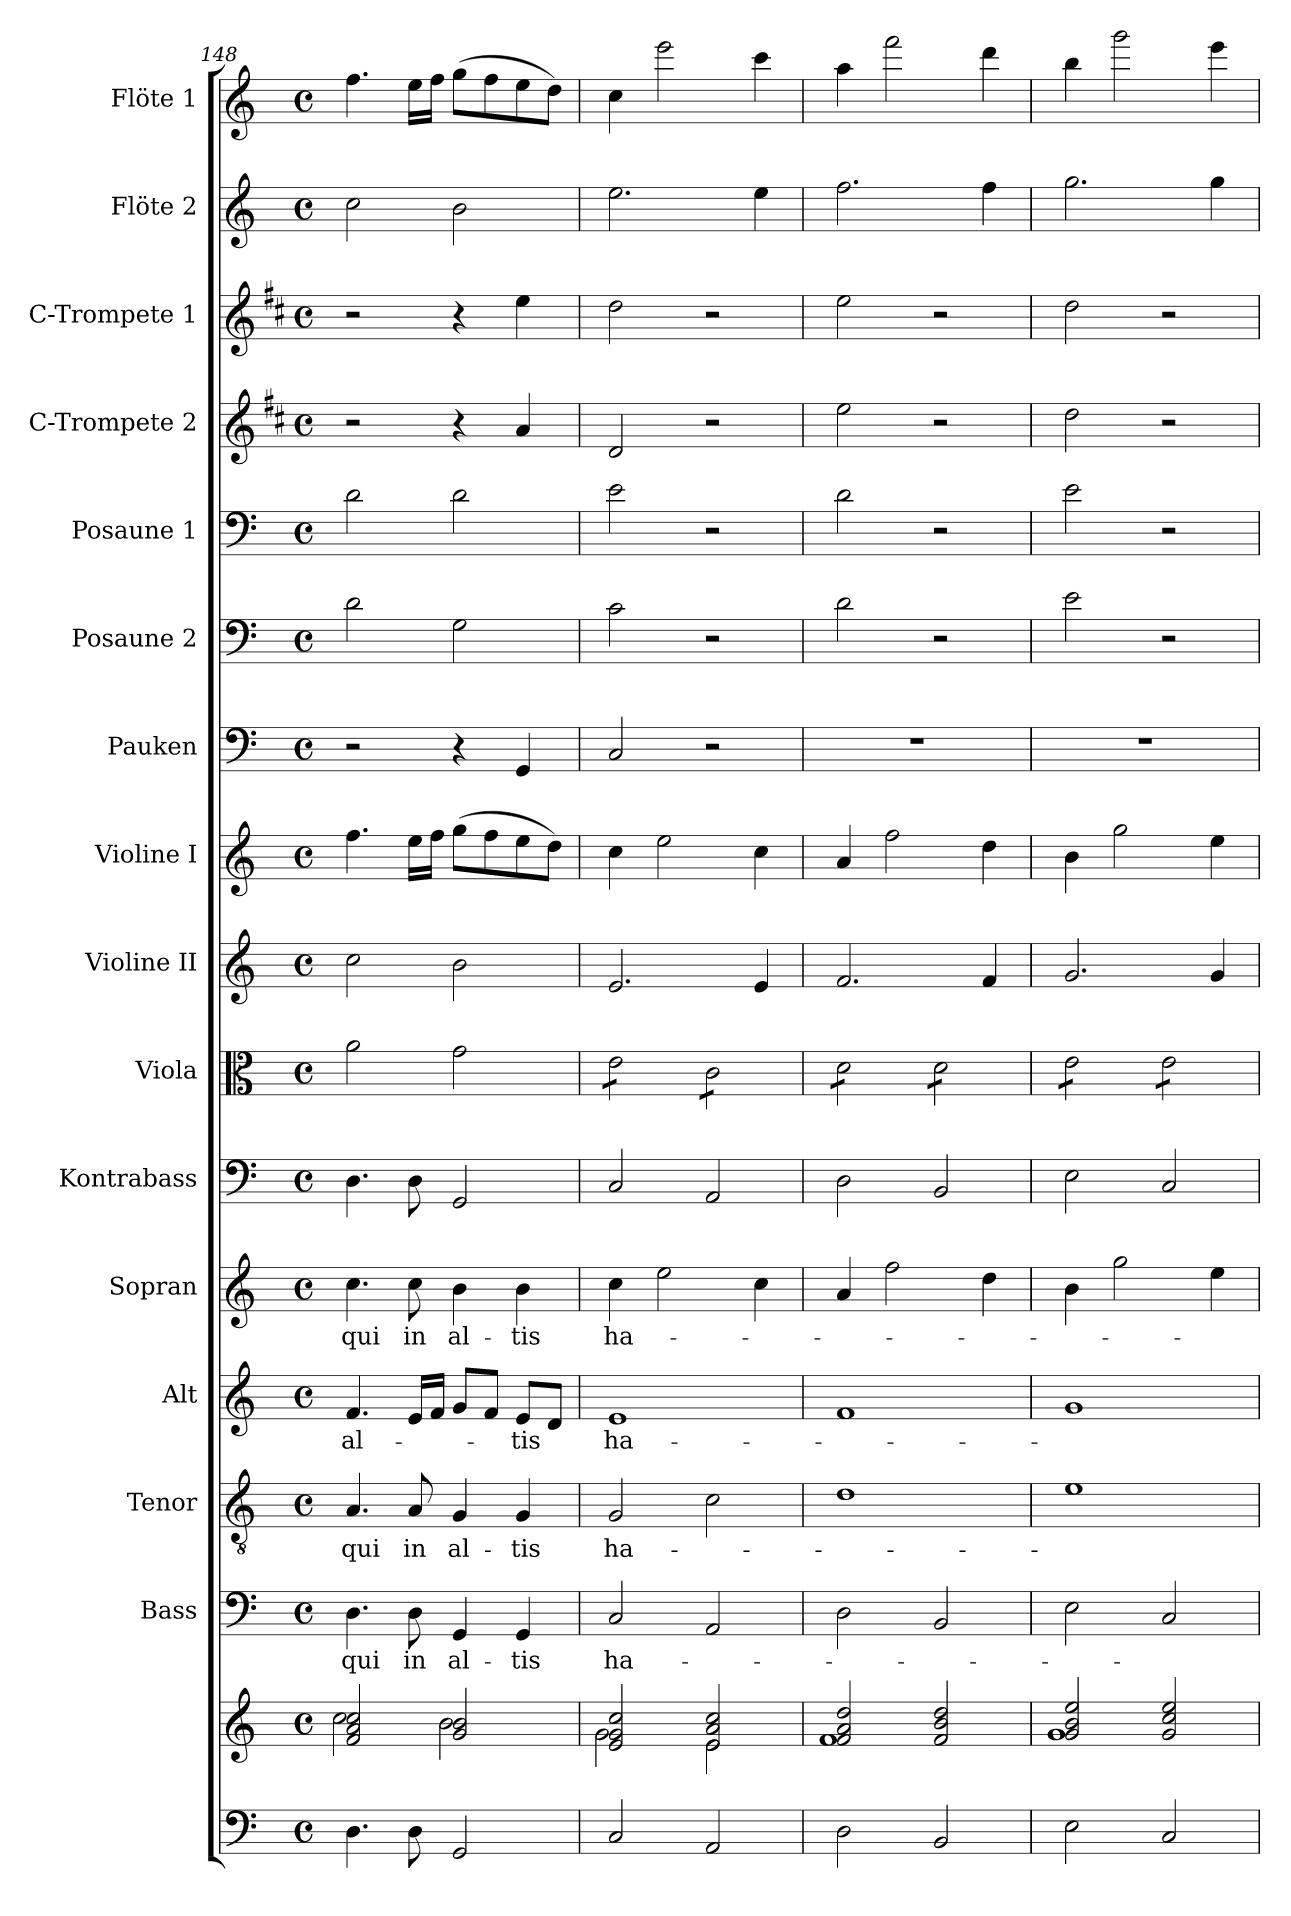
**kern	**kern	**kern	**text	**kern	**text	**kern	**text	**kern	**text	**kern	**kern	**kern	**kern	**kern	**kern	**kern	**kern	**kern	**kern	**kern
*part16	*part16	*part15	*part15	*part14	*part14	*part13	*part13	*part12	*part12	*part11	*part10	*part9	*part8	*part7	*part6	*part5	*part4	*part3	*part2	*part1
*staff17	*staff16	*staff15	*staff15	*staff14	*staff14	*staff13	*staff13	*staff12	*staff12	*staff11	*staff10	*staff9	*staff8	*staff7	*staff6	*staff5	*staff4	*staff3	*staff2	*staff1
*	*	*I"Bass	*	*I"Tenor	*	*I"Alt	*	*I"Sopran	*	*I"Kontrabass	*I"Viola	*I"Violine II	*I"Violine I	*I"Pauken	*I"Posaune 2	*I"Posaune 1	*I"C-Trompete 2	*I"C-Trompete 1	*I"Flöte 2	*I"Flöte 1
*	*	*I'B.	*	*I'T.	*	*I'A.	*	*I'S.	*	*I'Kb.	*I'Vla.	*I'Vl. II	*I'Vl. I	*I'Pk.	*I'Pos. 2	*I'Pos. 1	*I'C Trp. 2	*I'C Trp. 1	*I'Fl. 2	*I'Fl. 1
*clefF4	*clefG2	*clefF4	*	*clefGv2	*	*clefG2	*	*clefG2	*	*clefF4	*clefC3	*clefG2	*clefG2	*clefF4	*clefF4	*clefF4	*clefG2	*clefG2	*clefG2	*clefG2
*	*	*	*	*	*	*	*	*	*	*ITrd7c12	*	*	*	*	*	*	*ITrd1c2	*ITrd1c2	*	*
*k[]	*k[]	*k[]	*	*k[]	*	*k[]	*	*k[]	*	*k[]	*k[]	*k[]	*k[]	*k[]	*k[]	*k[]	*k[]	*k[]	*k[]	*k[]
*C:	*C:	*C:	*	*C:	*	*C:	*	*C:	*	*C:	*C:	*C:	*C:	*C:	*C:	*C:	*C:	*C:	*C:	*C:
*M4/4	*M4/4	*M4/4	*	*M4/4	*	*M4/4	*	*M4/4	*	*M4/4	*M4/4	*M4/4	*M4/4	*M4/4	*M4/4	*M4/4	*M4/4	*M4/4	*M4/4	*M4/4
*met(c)	*met(c)	*met(c)	*	*met(c)	*	*met(c)	*	*met(c)	*	*met(c)	*met(c)	*met(c)	*met(c)	*met(c)	*met(c)	*met(c)	*met(c)	*met(c)	*met(c)	*met(c)
=148	=148	=148	=148	=148	=148	=148	=148	=148	=148	=148	=148	=148	=148	=148	=148	=148	=148	=148	=148	=148
*	*^	*	*	*	*	*	*	*	*	*	*	*	*	*	*	*	*	*	*	*
!	!	!	!	!LO:LY:b	!	!LO:LY:b	!	!LO:LY:b	!	!LO:LY:b	!	!	!	!	!	!	!	!	!	!	!
4.D\	2f/ 2a/ 2cc/	2cc\	4.D\	qui	4.A/	qui	4.f/	al-	4.cc\	qui	4.DD\	2a\	2cc\	4.ff\	2r	2d\	2d\	2r	2r	2cc\	4.ff\
!	!	!	!	!LO:LY:b	!	!LO:LY:b	!	!	!	!LO:LY:b	!	!	!	!	!	!	!	!	!	!	!
8D\	.	.	8D\	in	8A/	in	16e/LL	.	8cc\	in	8DD\	.	.	16ee\LL	.	.	.	.	.	.	16ee\LL
.	.	.	.	.	.	.	16f/JJ	.	.	.	.	.	.	16ff\JJ	.	.	.	.	.	.	16ff\JJ
!	!	!	!	!LO:LY:b	!	!LO:LY:b	!	!	!	!LO:LY:b	!	!	!	!	!	!	!	!	!	!	!
2GG/	2g/ 2b/	2b\	4GG/	al-	4G/	al-	8g/L	.	4b\	al-	2GGG/	2g\	2b\	(>8gg\L	4r	2G\	2d\	4r	4r	2b\	(>8gg\L
.	.	.	.	.	.	.	8f/J	.	.	.	.	.	.	8ff\	.	.	.	.	.	.	8ff\
!	!	!	!	!LO:LY:b	!	!LO:LY:b	!	!LO:LY:b	!	!LO:LY:b	!	!	!	!	!	!	!	!	!	!	!
.	.	.	4GG/	-tis	4G/	-tis	8e/L	-tis	4b\	-tis	.	.	.	8ee\	4GG/	.	.	4g/	4dd\	.	8ee\
.	.	.	.	.	.	.	8d/J	.	.	.	.	.	.	8dd\J)	.	.	.	.	.	.	8dd\J)
=149	=149	=149	=149	=149	=149	=149	=149	=149	=149	=149	=149	=149	=149	=149	=149	=149	=149	=149	=149	=149	=149
!	!	!	!	!LO:LY:b	!	!LO:LY:b	!	!LO:LY:b	!	!LO:LY:b	!	!	!	!	!	!	!	!	!	!	!
*	*	*	*	*	*	*	*	*	*	*	*	*tremolo	*	*	*	*	*	*	*	*	*
2C/	2e/ 2g/ 2cc/	2g\	2C/	ha-	2G/	ha-	1e	ha-	4cc\	ha-	2CC/	8e\L	2.e/	4cc\	2C/	2c\	2e\	2c/	2cc\	2.ee\	4cc\
.	.	.	.	.	.	.	.	.	.	.	.	8e\	.	.	.	.	.	.	.	.	.
.	.	.	.	.	.	.	.	.	2ee\	.	.	8e\	.	2ee\	.	.	.	.	.	.	2eee\
.	.	.	.	.	.	.	.	.	.	.	.	8e\J	.	.	.	.	.	.	.	.	.
2AA/	2e/ 2a/ 2cc/	2e\	2AA/	.	2c\	.	.	.	.	.	2AAA/	8c\L	.	.	2r	2r	2r	2r	2r	.	.
.	.	.	.	.	.	.	.	.	.	.	.	8c\	.	.	.	.	.	.	.	.	.
.	.	.	.	.	.	.	.	.	4cc\	.	.	8c\	4e/	4cc\	.	.	.	.	.	4ee\	4ccc\
.	.	.	.	.	.	.	.	.	.	.	.	8c\J	.	.	.	.	.	.	.	.	.
=150	=150	=150	=150	=150	=150	=150	=150	=150	=150	=150	=150	=150	=150	=150	=150	=150	=150	=150	=150	=150	=150
2D\	2f/ 2a/ 2dd/	1f	2D\	.	1d	.	1f	.	4a/	.	2DD\	8d\L	2.f/	4a/	1r	2d\	2d\	2dd\	2dd\	2.ff\	4aa\
.	.	.	.	.	.	.	.	.	.	.	.	8d\	.	.	.	.	.	.	.	.	.
.	.	.	.	.	.	.	.	.	2ff\	.	.	8d\	.	2ff\	.	.	.	.	.	.	2fff\
.	.	.	.	.	.	.	.	.	.	.	.	8d\J	.	.	.	.	.	.	.	.	.
2BB/	2f/ 2b/ 2dd/	.	2BB/	.	.	.	.	.	.	.	2BBB/	8d\L	.	.	.	2r	2r	2r	2r	.	.
.	.	.	.	.	.	.	.	.	.	.	.	8d\	.	.	.	.	.	.	.	.	.
.	.	.	.	.	.	.	.	.	4dd\	.	.	8d\	4f/	4dd\	.	.	.	.	.	4ff\	4ddd\
.	.	.	.	.	.	.	.	.	.	.	.	8d\J	.	.	.	.	.	.	.	.	.
=151	=151	=151	=151	=151	=151	=151	=151	=151	=151	=151	=151	=151	=151	=151	=151	=151	=151	=151	=151	=151	=151
2E\	2g/ 2b/ 2ee/	1g	2E\	.	1e	.	1g	.	4b\	.	2EE\	8e\L	2.g/	4b\	1r	2e\	2e\	2cc\	2cc\	2.gg\	4bb\
.	.	.	.	.	.	.	.	.	.	.	.	8e\	.	.	.	.	.	.	.	.	.
.	.	.	.	.	.	.	.	.	2gg\	.	.	8e\	.	2gg\	.	.	.	.	.	.	2ggg\
.	.	.	.	.	.	.	.	.	.	.	.	8e\J	.	.	.	.	.	.	.	.	.
2C/	2g/ 2cc/ 2ee/	.	2C/	.	.	.	.	.	.	.	2CC/	8e\L	.	.	.	2r	2r	2r	2r	.	.
.	.	.	.	.	.	.	.	.	.	.	.	8e\	.	.	.	.	.	.	.	.	.
.	.	.	.	.	.	.	.	.	4ee\	.	.	8e\	4g/	4ee\	.	.	.	.	.	4gg\	4eee\
.	.	.	.	.	.	.	.	.	.	.	.	8e\J	.	.	.	.	.	.	.	.	.
*	*	*	*	*	*	*	*	*	*	*	*	*Xtremolo	*	*	*	*	*	*	*	*	*
*	*v	*v	*	*	*	*	*	*	*	*	*	*	*	*	*	*	*	*	*	*	*
=	=	=	=	=	=	=	=	=	=	=	=	=	=	=	=	=	=	=	=	=
*-	*-	*-	*-	*-	*-	*-	*-	*-	*-	*-	*-	*-	*-	*-	*-	*-	*-	*-	*-	*-
